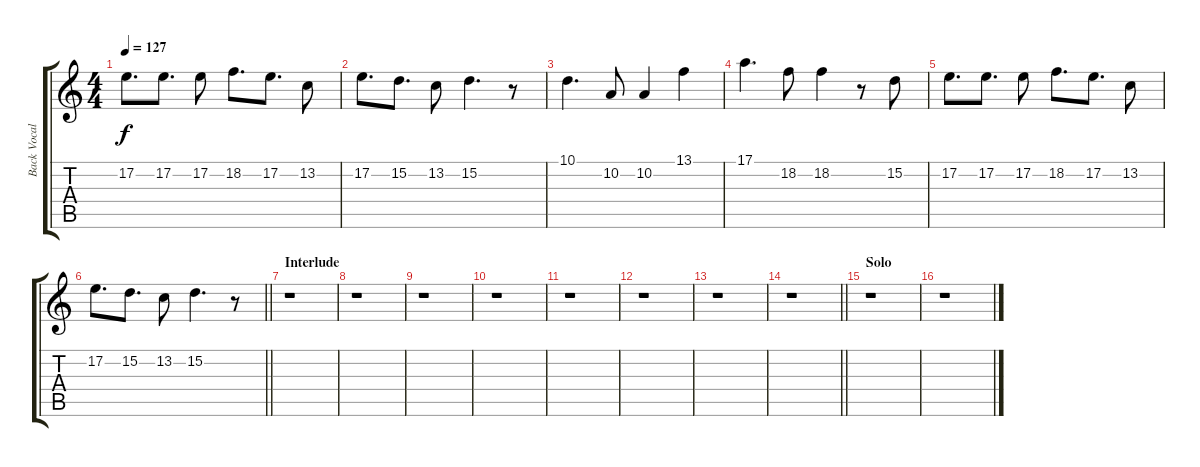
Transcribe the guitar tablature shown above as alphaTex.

\track ("Back Vocals" "Back Vocal") {instrument lead6voice}
\staff {score tabs}
\tuning (E4 B3 G3 D3 A2 E2) {hide}
\ts (4 4)
\tempo 127
\clef g2
\ks c
17.2.8{d dy f} 17.2.8{d} 17.2.8 18.2.8{d} 17.2.8{d} 13.2.8 |
17.2.8{d} 15.2.8{d} 13.2.8 15.2.4{d} r.8 |
10.1.4{d} 10.2.8 10.2.4 13.1.4 |
17.1.4{d} 18.2.8 18.2.4 r.8 15.2.8 |
17.2.8{d} 17.2.8{d} 17.2.8 18.2.8{d} 17.2.8{d} 13.2.8 |
\barLineRight lightlight
17.2.8{d} 15.2.8{d} 13.2.8 15.2.4{d} r.8 |
\section ("" "Interlude")
r.1 |
r.1 |
r.1 |
r.1 |
r.1 |
r.1 |
r.1 |
\barLineRight lightlight
r.1 |
\section ("" "Solo")
r.1 |
r.1
